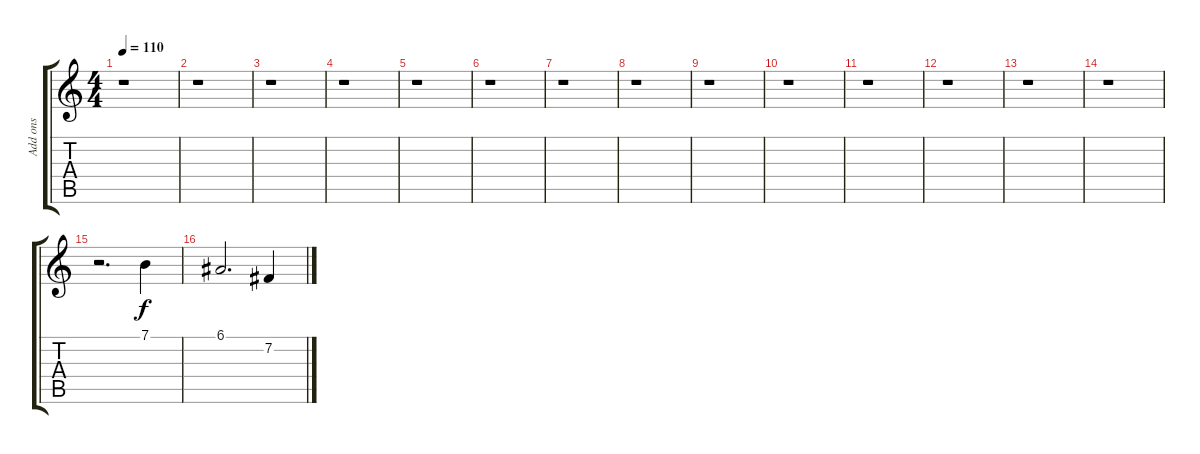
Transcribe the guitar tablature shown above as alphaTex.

\track ("Add ons" "Add ons") {instrument pad1newage}
\staff {score tabs}
\tuning (E4 B3 G3 D3 A2 E2) {hide}
\ts (4 4)
\tempo 110
\clef g2
\ks c
r.1{dy f} |
r.1 |
r.1 |
r.1 |
r.1 |
r.1 |
r.1 |
r.1 |
r.1 |
r.1 |
r.1 |
r.1 |
r.1 |
r.1 |
r.2{d} 7.1.4 |
6.1.2{d} 7.2.4
